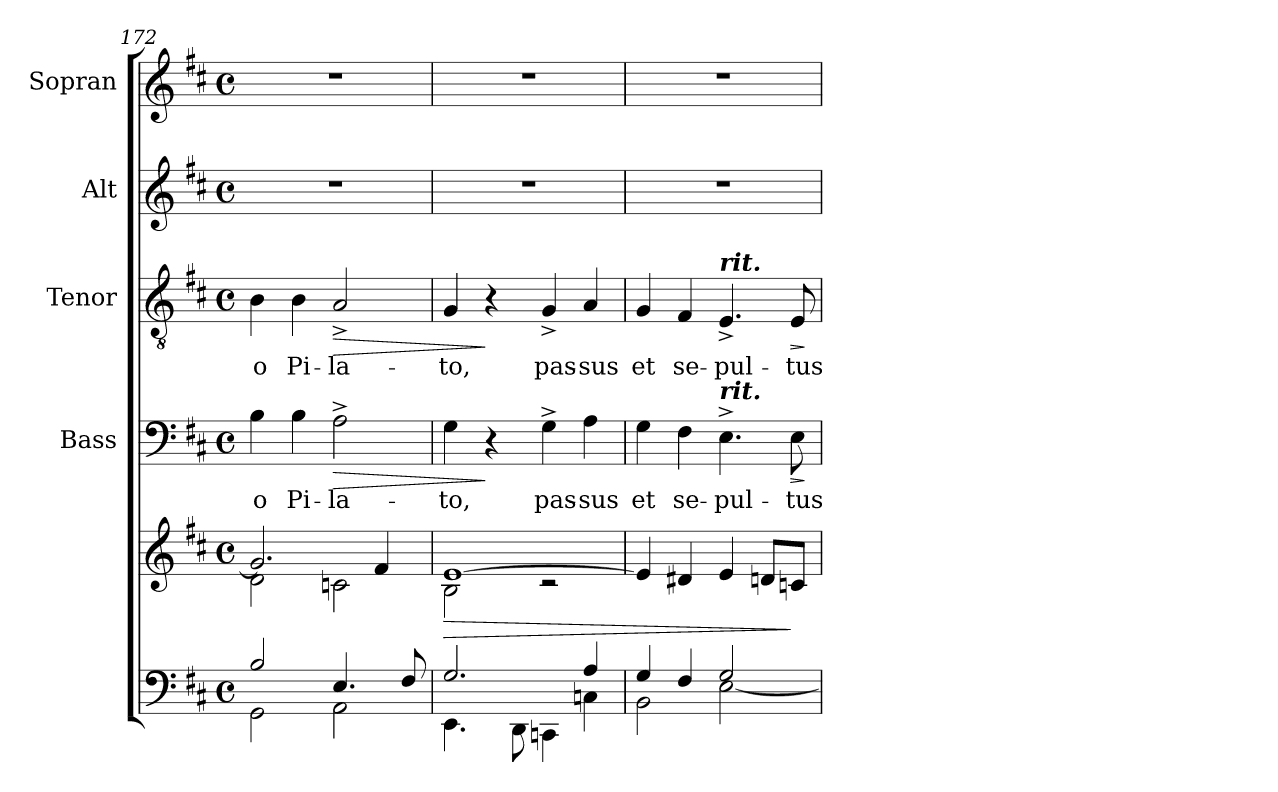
**kern	**kern	**dynam	**kern	**text	**dynam	**kern	**text	**dynam	**kern	**kern
*part5	*part5	*part5	*part4	*part4	*part4	*part3	*part3	*part3	*part2	*part1
*staff6	*staff5	*staff5/6	*staff4	*staff4	*staff4	*staff3	*staff3	*staff3	*staff2	*staff1
*	*	*	*I"Bass	*	*	*I"Tenor	*	*	*I"Alt	*I"Sopran
*	*	*	*I'B.	*	*	*I'T.	*	*	*I'A.	*I'S.
*clefF4	*clefG2	*	*clefF4	*	*	*clefGv2	*	*	*clefG2	*clefG2
*k[f#c#]	*k[f#c#]	*	*k[f#c#]	*	*	*k[f#c#]	*	*	*k[f#c#]	*k[f#c#]
*D:	*D:	*	*D:	*	*	*D:	*	*	*D:	*D:
*M4/4	*M4/4	*	*M4/4	*	*	*M4/4	*	*	*M4/4	*M4/4
*met(c)	*met(c)	*	*met(c)	*	*	*met(c)	*	*	*met(c)	*met(c)
=172	=172	=172	=172	=172	=172	=172	=172	=172	=172	=172
*^	*^	*	*	*	*	*	*	*	*	*
!	!	!	!	!	!	!LO:LY:b	!	!	!LO:LY:b	!	!	!
2B/	2GG\	2.g/]	2d\	.	4B\	-o	.	4B\	-o	.	1r	1r
!	!	!	!	!	!	!LO:LY:b	!	!	!LO:LY:b	!	!	!
.	.	.	.	.	4B\	Pi-	.	4B\	Pi-	.	.	.
!	!	!	!	!	!	!LO:LY:b	!LO:HP:b	!	!LO:LY:b	!LO:HP:b	!	!
4.E/	2AA\	.	2cn\	.	2A^>\	-la-	>	2A^>/	-la-	>	.	.
.	.	4f#/	.	.	.	.	.	.	.	.	.	.
8F#/	.	.	.	.	.	.	.	.	.	.	.	.
=173	=173	=173	=173	=173	=173	=173	=173	=173	=173	=173	=173	=173
!	!	!	!	!LO:HP:b	!	!LO:LY:b	!	!	!LO:LY:b	!	!	!
2.G/	4.EE\	[>1e	2B\	>	4G\	-to,	.	4G/	-to,	.	1r	1r
.	.	.	.	.	4r	.	]	4r	.	]	.	.
.	8DD\	.	.	.	.	.	.	.	.	.	.	.
!	!	!	!	!	!	!LO:LY:b	!	!	!LO:LY:b	!	!	!
.	4CCn\	.	2rc	.	4G^>\	pas-	.	4G^>/	pas-	.	.	.
!	!	!	!	!	!	!LO:LY:b	!	!	!LO:LY:b	!	!	!
4A/	4Cn\	.	.	.	4A\	-sus	.	4A/	-sus	.	.	.
*	*	*v	*v	*	*	*	*	*	*	*	*	*
=174	=174	=174	=174	=174	=174	=174	=174	=174	=174	=174	=174
!	!	!	!	!	!LO:LY:b	!	!	!LO:LY:b	!	!	!
4G/	2BB\	4e/]	.	4G\	et	.	4G/	et	.	1r	1r
!	!	!	!	!	!LO:LY:b	!	!	!LO:LY:b	!	!	!
4F#/	.	4d#X/	.	4F#\	se-	.	4F#/	se-	.	.	.
!	!	!	!	!	!	!	!LO:TX:a:Bi:t=rit.	!	!	!	!
!	!	!	!	!LO:TX:a:Bi:t=rit.	!	!	!	!	!	!	!
!	!	!	!	!	!LO:LY:b	!	!	!LO:LY:b	!	!	!
2G/	[<2E\	4e/	.	4.E^>\	-pul-	.	4.E^>/	-pul-	.	.	.
.	.	8dn/L	.	.	.	.	.	.	.	.	.
!	!	!	!	!	!LO:LY:b	!LO:HP:b	!	!LO:LY:b	!LO:HP:b	!	!
.	.	8cn/J	]	8E\	-tus	>	8E/	-tus	>	.	.
*v	*v	*	*	*	*	*	*	*	*	*	*
.	.	.	.	.	]	.	.	]	.	.
=	=	=	=	=	=	=	=	=	=	=
*-	*-	*-	*-	*-	*-	*-	*-	*-	*-	*-
